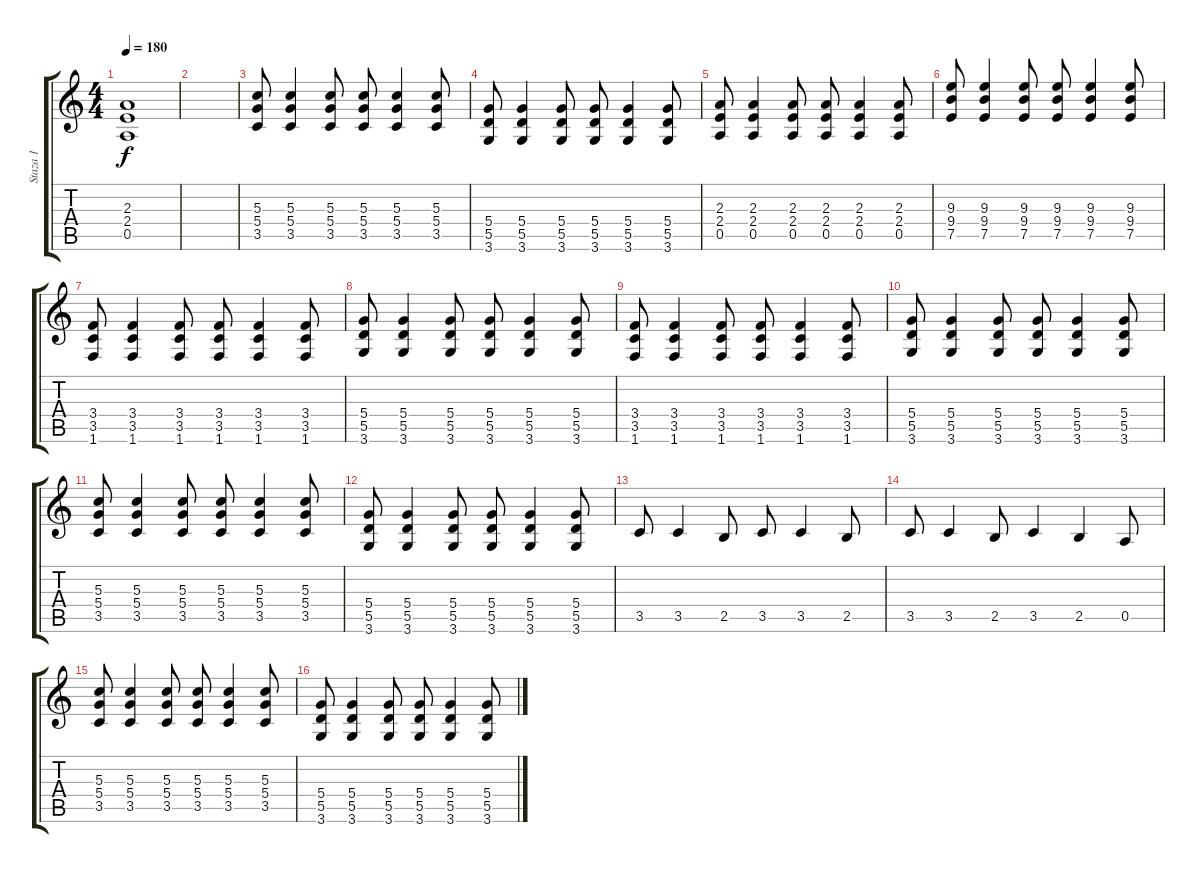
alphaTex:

\track ("Staza 1" "Staza 1") {instrument distortionguitar}
\staff {score tabs}
\tuning (E4 B3 G3 D3 A2 E2) {hide}
\ts (4 4)
\tempo 180
\clef g2
\ks c
(2.3 2.4 0.5).1{dy f} |
|
(5.3 5.4 3.5).8 (5.3 5.4 3.5).4 (5.3 5.4 3.5).8 (5.3 5.4 3.5).8 (5.3 5.4 3.5).4 (5.3 5.4 3.5).8 |
(5.4 5.5 3.6).8 (5.4 5.5 3.6).4 (5.4 5.5 3.6).8 (5.4 5.5 3.6).8 (5.4 5.5 3.6).4 (5.4 5.5 3.6).8 |
(2.3 2.4 0.5).8 (2.3 2.4 0.5).4 (2.3 2.4 0.5).8 (2.3 2.4 0.5).8 (2.3 2.4 0.5).4 (2.3 2.4 0.5).8 |
(9.3 9.4 7.5).8 (9.3 9.4 7.5).4 (9.3 9.4 7.5).8 (9.3 9.4 7.5).8 (9.3 9.4 7.5).4 (9.3 9.4 7.5).8 |
(3.4 3.5 1.6).8 (3.4 3.5 1.6).4 (3.4 3.5 1.6).8 (3.4 3.5 1.6).8 (3.4 3.5 1.6).4 (3.4 3.5 1.6).8 |
(5.4 5.5 3.6).8 (5.4 5.5 3.6).4 (5.4 5.5 3.6).8 (5.4 5.5 3.6).8 (5.4 5.5 3.6).4 (5.4 5.5 3.6).8 |
(3.4 3.5 1.6).8 (3.4 3.5 1.6).4 (3.4 3.5 1.6).8 (3.4 3.5 1.6).8 (3.4 3.5 1.6).4 (3.4 3.5 1.6).8 |
(5.4 5.5 3.6).8 (5.4 5.5 3.6).4 (5.4 5.5 3.6).8 (5.4 5.5 3.6).8 (5.4 5.5 3.6).4 (5.4 5.5 3.6).8 |
(5.3 5.4 3.5).8 (5.3 5.4 3.5).4 (5.3 5.4 3.5).8 (5.3 5.4 3.5).8 (5.3 5.4 3.5).4 (5.3 5.4 3.5).8 |
(5.4 5.5 3.6).8 (5.4 5.5 3.6).4 (5.4 5.5 3.6).8 (5.4 5.5 3.6).8 (5.4 5.5 3.6).4 (5.4 5.5 3.6).8 |
3.5.8 3.5.4 2.5.8 3.5.8 3.5.4 2.5.8 |
3.5.8 3.5.4 2.5.8 3.5.4 2.5.4 0.5.8 |
(5.3 5.4 3.5).8 (5.3 5.4 3.5).4 (5.3 5.4 3.5).8 (5.3 5.4 3.5).8 (5.3 5.4 3.5).4 (5.3 5.4 3.5).8 |
(5.4 5.5 3.6).8 (5.4 5.5 3.6).4 (5.4 5.5 3.6).8 (5.4 5.5 3.6).8 (5.4 5.5 3.6).4 (5.4 5.5 3.6).8
